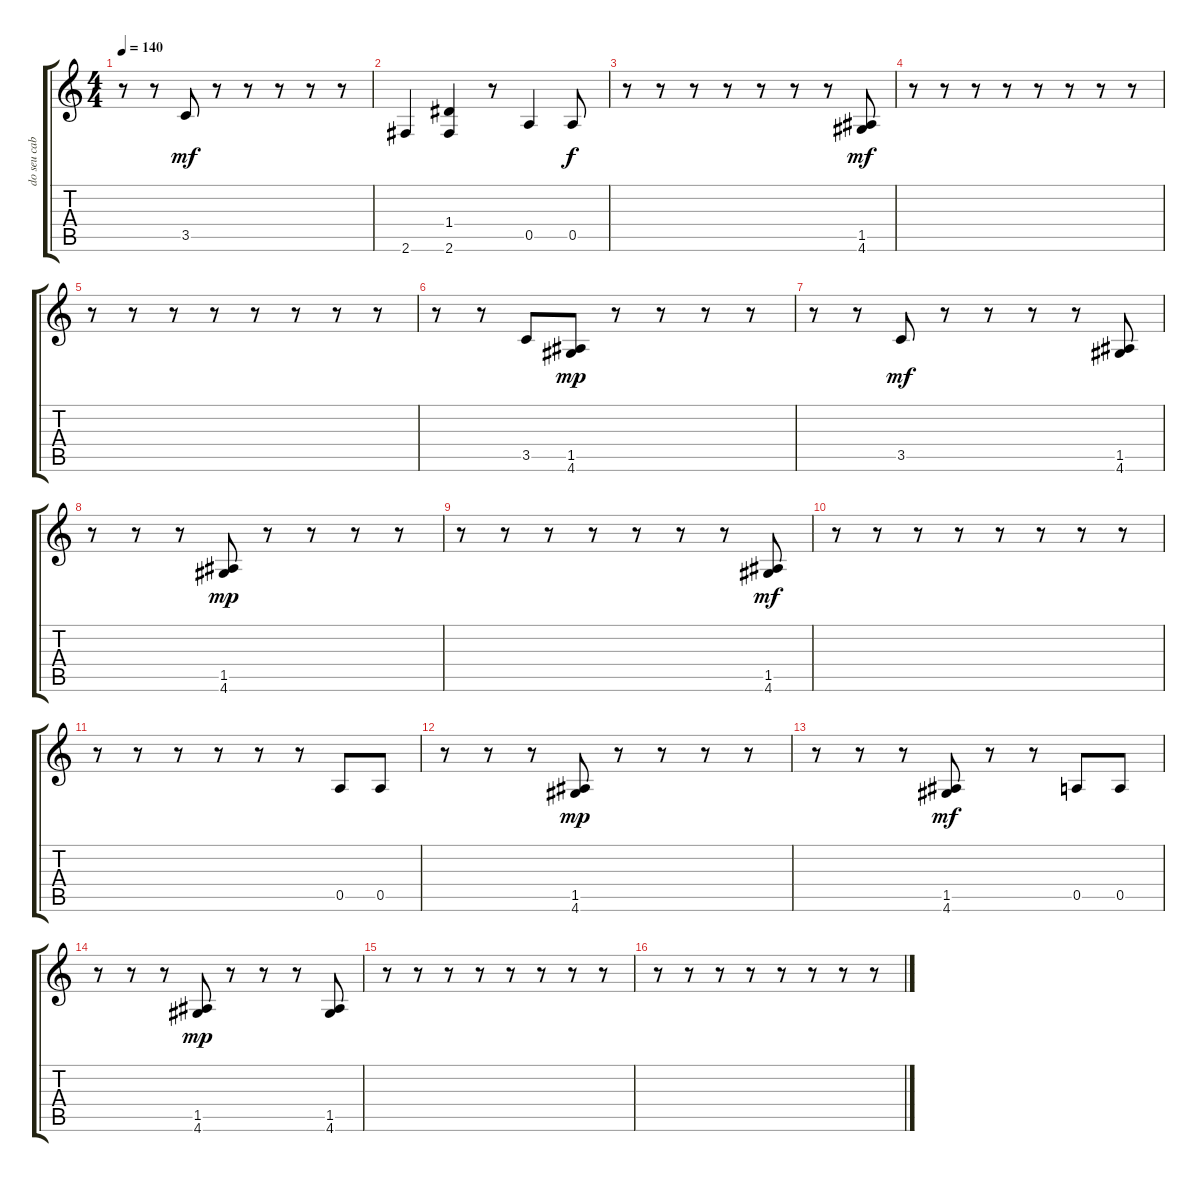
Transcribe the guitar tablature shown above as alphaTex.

\track ("do seu cabelo" "do seu cab") {instrument acousticguitarsteel}
\staff {score tabs}
\tuning (E4 B3 G3 D3 A2 E2) {hide}
\ts (4 4)
\tempo 140
\clef g2
\ks c
r.8{dy mp} r.8 3.5.8{dy mf} r.8 r.8 r.8 r.8 r.8 |
2.6.4 (1.4 2.6).4 r.8 0.5.4 0.5.8{dy f} |
r.8 r.8 r.8 r.8 r.8 r.8 r.8 (1.5 4.6).8{dy mf} |
r.8 r.8 r.8 r.8 r.8 r.8 r.8 r.8 |
r.8 r.8 r.8 r.8 r.8 r.8 r.8 r.8 |
r.8 r.8 3.5.8 (1.5 4.6).8{dy mp} r.8 r.8 r.8 r.8 |
r.8 r.8 3.5.8{dy mf} r.8 r.8 r.8 r.8 (1.5 4.6).8 |
r.8 r.8 r.8 (1.5 4.6).8{dy mp} r.8 r.8 r.8 r.8 |
r.8 r.8 r.8 r.8 r.8 r.8 r.8 (1.5 4.6).8{dy mf} |
r.8 r.8 r.8 r.8 r.8 r.8 r.8 r.8 |
r.8 r.8 r.8 r.8 r.8 r.8 0.5.8 0.5.8 |
r.8 r.8 r.8 (1.5 4.6).8{dy mp} r.8 r.8 r.8 r.8 |
r.8 r.8 r.8 (1.5 4.6).8{dy mf} r.8 r.8 0.5.8 0.5.8 |
r.8 r.8 r.8 (1.5 4.6).8{dy mp} r.8 r.8 r.8 (1.5 4.6).8 |
r.8 r.8 r.8 r.8 r.8 r.8 r.8 r.8 |
r.8 r.8 r.8 r.8 r.8 r.8 r.8 r.8
